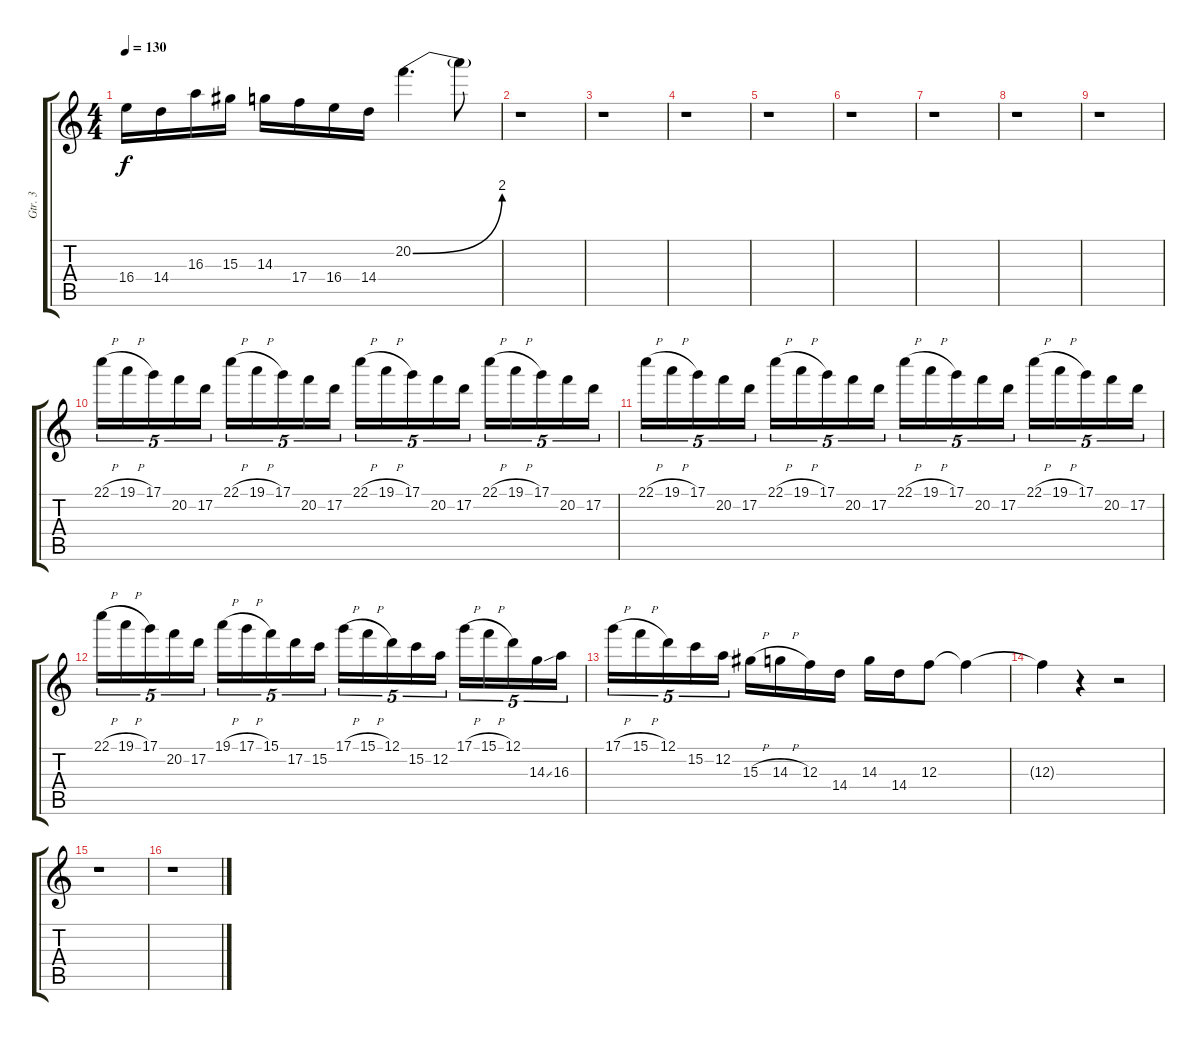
\track ("Gtr. 3" "Gtr. 3") {instrument distortionguitar}
\staff {score tabs}
\tuning (D4 A3 F3 C3 G2 D2) {hide}
\ts (4 4)
\tempo 130
\clef g2
\ks c
16.4.16{dy f} 14.4.16 16.3.16 15.3.16 14.3.16 17.4.16 16.4.16 14.4.16 20.2{be (bend 0 0 60 8)}.4{d} 20.2{t}.8 |
r.1 |
r.1 |
r.1 |
r.1 |
r.1 |
r.1 |
r.1 |
r.1 |
22.1{h}.16{tu (5 4)} 19.1{h}.16{tu (5 4)} 17.1.16{tu (5 4)} 20.2.16{tu (5 4)} 17.2.16{tu (5 4)} 22.1{h}.16{tu (5 4)} 19.1{h}.16{tu (5 4)} 17.1.16{tu (5 4)} 20.2.16{tu (5 4)} 17.2.16{tu (5 4)} 22.1{h}.16{tu (5 4)} 19.1{h}.16{tu (5 4)} 17.1.16{tu (5 4)} 20.2.16{tu (5 4)} 17.2.16{tu (5 4)} 22.1{h}.16{tu (5 4)} 19.1{h}.16{tu (5 4)} 17.1.16{tu (5 4)} 20.2.16{tu (5 4)} 17.2.16{tu (5 4)} |
22.1{h}.16{tu (5 4)} 19.1{h}.16{tu (5 4)} 17.1.16{tu (5 4)} 20.2.16{tu (5 4)} 17.2.16{tu (5 4)} 22.1{h}.16{tu (5 4)} 19.1{h}.16{tu (5 4)} 17.1.16{tu (5 4)} 20.2.16{tu (5 4)} 17.2.16{tu (5 4)} 22.1{h}.16{tu (5 4)} 19.1{h}.16{tu (5 4)} 17.1.16{tu (5 4)} 20.2.16{tu (5 4)} 17.2.16{tu (5 4)} 22.1{h}.16{tu (5 4)} 19.1{h}.16{tu (5 4)} 17.1.16{tu (5 4)} 20.2.16{tu (5 4)} 17.2.16{tu (5 4)} |
22.1{h}.16{tu (5 4)} 19.1{h}.16{tu (5 4)} 17.1.16{tu (5 4)} 20.2.16{tu (5 4)} 17.2.16{tu (5 4)} 19.1{h}.16{tu (5 4)} 17.1{h}.16{tu (5 4)} 15.1.16{tu (5 4)} 17.2.16{tu (5 4)} 15.2.16{tu (5 4)} 17.1{h}.16{tu (5 4)} 15.1{h}.16{tu (5 4)} 12.1.16{tu (5 4)} 15.2.16{tu (5 4)} 12.2.16{tu (5 4)} 17.1{h}.16{tu (5 4)} 15.1{h}.16{tu (5 4)} 12.1.16{tu (5 4)} 14.3{ss}.16{tu (5 4)} 16.3.16{tu (5 4)} |
17.1{h}.16{tu (5 4)} 15.1{h}.16{tu (5 4)} 12.1.16{tu (5 4)} 15.2.16{tu (5 4)} 12.2.16{tu (5 4)} 15.3{h}.16 14.3{h}.16 12.3.16 14.4.16 14.3.16 14.4.16 12.3.8 12.3{t}.4 |
12.3{t}.4 r.4 r.2 |
r.1 |
r.1
